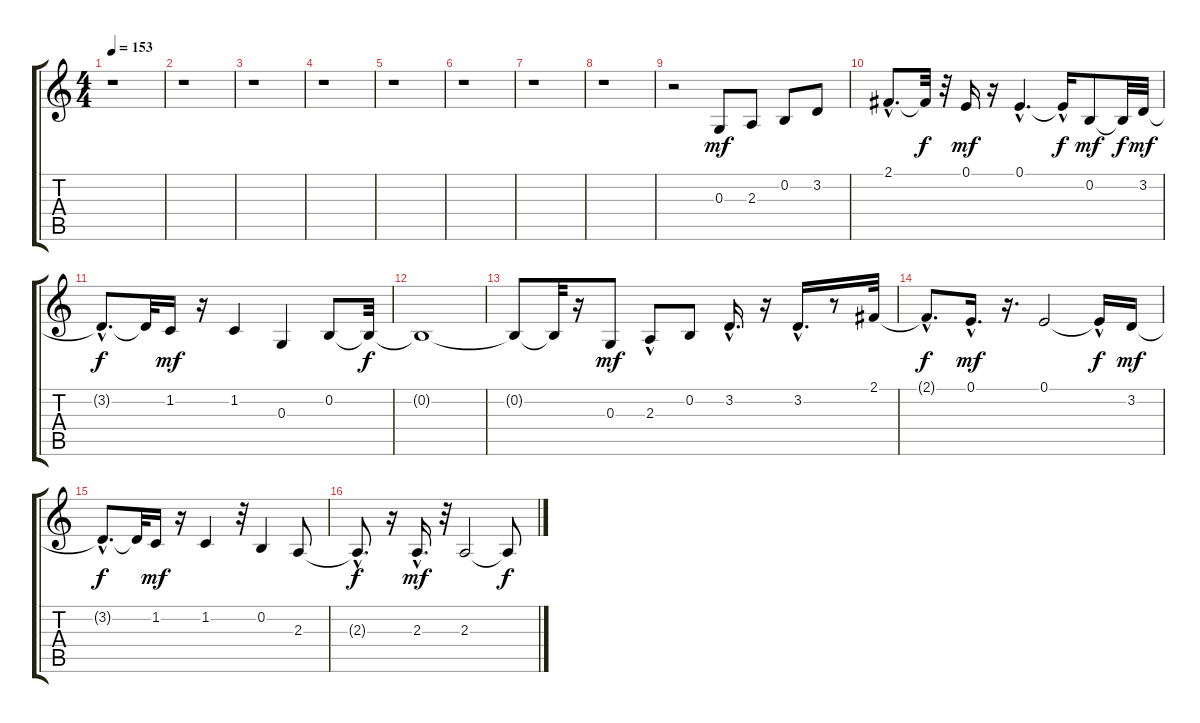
\track "" {instrument stringensemble1}
\staff {score tabs}
\tuning (E4 B3 G3 D3 A2 E2) {hide}
\ts (4 4)
\tempo 153
\clef g2
\ks c
r.1{dy mf instrument stringensemble1} |
r.1 |
r.1 |
r.1 |
r.1 |
r.1 |
r.1 |
r.1 |
r.2 0.3.8 2.3.8 0.2.8 3.2.8 |
2.1{hac}.8{d} 2.1{t}.32{dy f} r.32 0.1.16{dy mf} r.16 0.1{hac}.4{d} 0.1{hac t}.16{dy f} 0.2.8{dy mf} 0.2{t}.32{dy f} 3.2.32{dy mf} |
3.2{hac t}.8{d dy f} 3.2{t}.32 1.2.16{dy mf} r.16 1.2.4 0.3.4 0.2.8 0.2{t}.32{dy f} |
0.2{t}.1 |
0.2{t}.8 0.2{t}.32 r.16 0.3.8{dy mf} 2.3{hac}.8 0.2.8 3.2{hac}.16{d} r.16 3.2{hac}.16{d} r.8 2.1.32 |
2.1{hac t}.8{d dy f} 0.1{hac}.16{d dy mf} r.16{d} 0.1.2 0.1{hac t}.16{dy f} 3.2.16{dy mf} |
3.2{hac t}.8{d dy f} 3.2{t}.32 1.2.16{dy mf} r.16 1.2.4 r.32 0.2.4 2.3.8 |
2.3{hac t}.8{d dy f} r.16 2.3{hac}.16{d dy mf} r.32 2.3.2 2.3{t}.8{dy f}
